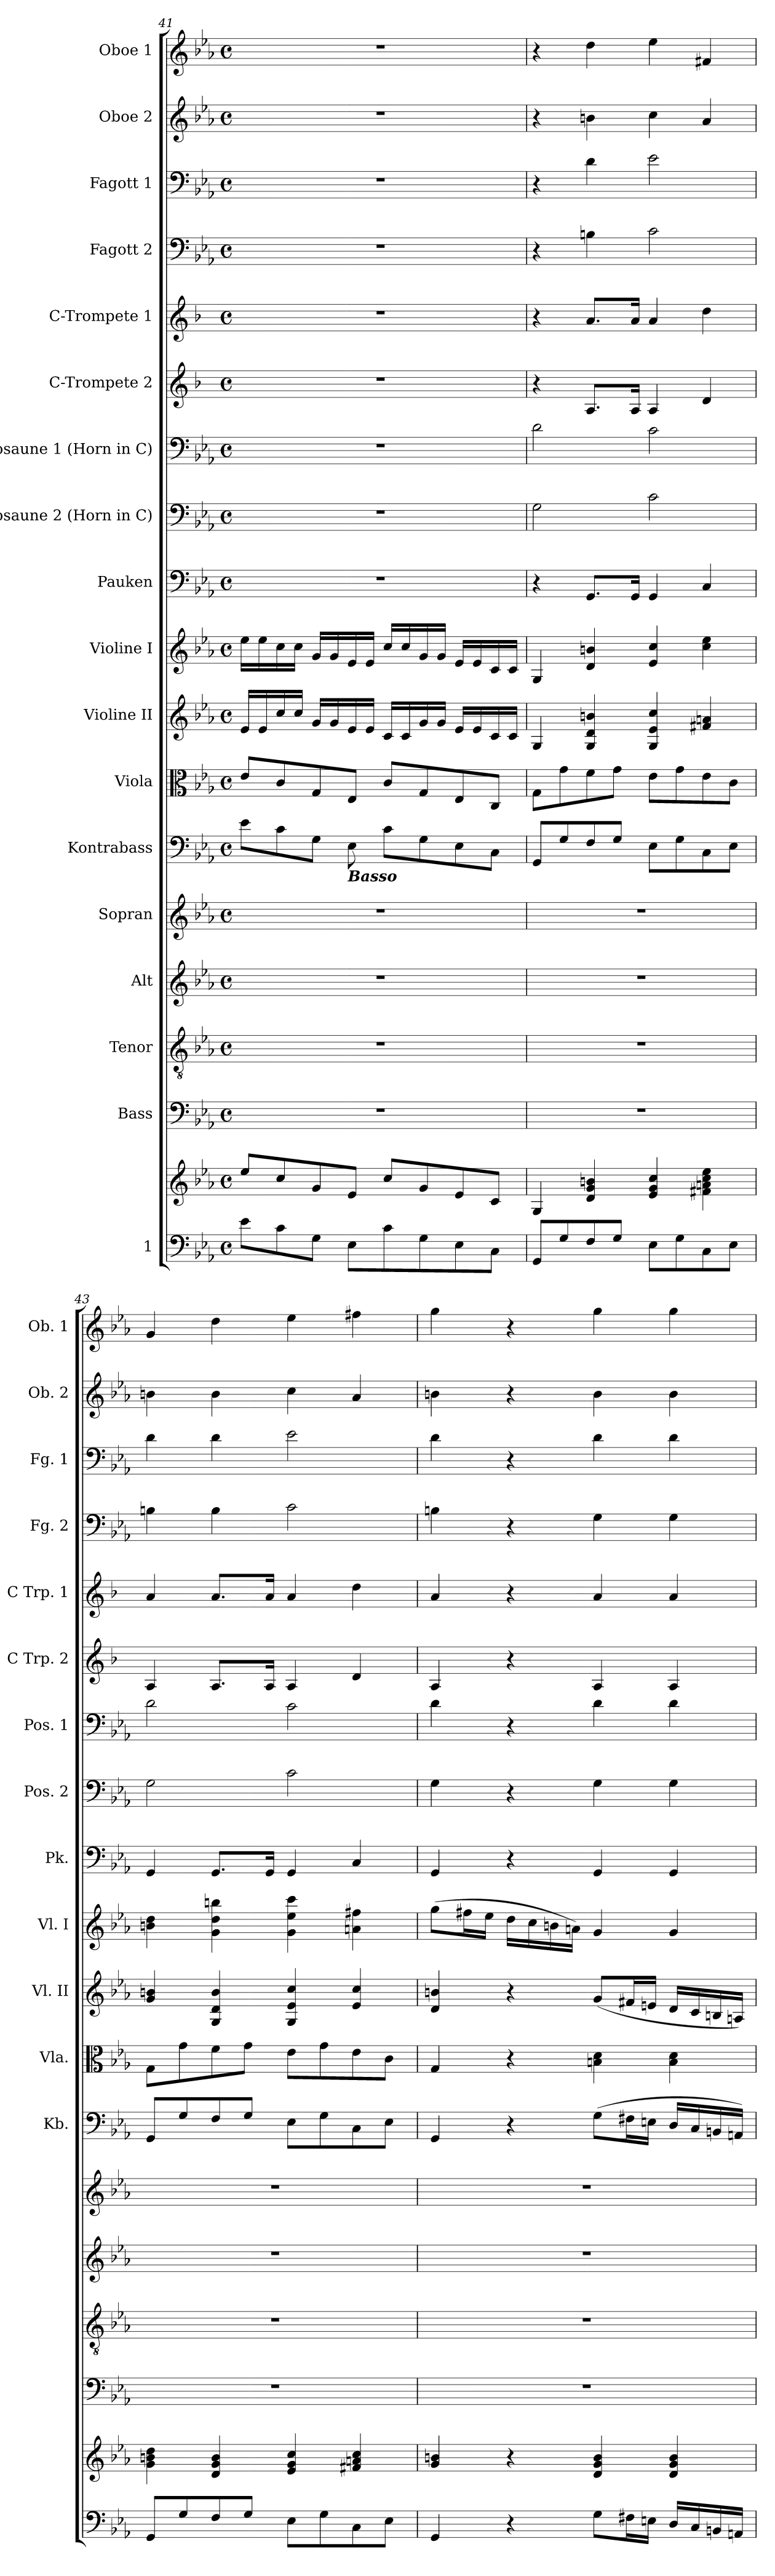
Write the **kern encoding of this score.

**kern	**kern	**kern	**kern	**kern	**kern	**kern	**kern	**kern	**kern	**kern	**kern	**kern	**kern	**kern	**kern	**kern	**kern	**kern
*part18	*part18	*part17	*part16	*part15	*part14	*part13	*part12	*part11	*part10	*part9	*part8	*part7	*part6	*part5	*part4	*part3	*part2	*part1
*staff19	*staff18	*staff17	*staff16	*staff15	*staff14	*staff13	*staff12	*staff11	*staff10	*staff9	*staff8	*staff7	*staff6	*staff5	*staff4	*staff3	*staff2	*staff1
*I"1	*	*I"Bass	*I"Tenor	*I"Alt	*I"Sopran	*I"Kontrabass	*I"Viola	*I"Violine II	*I"Violine I	*I"Pauken	*I"Posaune 2 (Horn in C)	*I"Posaune 1 (Horn in C)	*I"C-Trompete 2	*I"C-Trompete 1	*I"Fagott 2	*I"Fagott 1	*I"Oboe 2	*I"Oboe 1
*	*	*	*	*	*	*I'Kb.	*I'Vla.	*I'Vl. II	*I'Vl. I	*I'Pk.	*I'Pos. 2	*I'Pos. 1	*I'C Trp. 2	*I'C Trp. 1	*I'Fg. 2	*I'Fg. 1	*I'Ob. 2	*I'Ob. 1
*clefF4	*clefG2	*clefF4	*clefGv2	*clefG2	*clefG2	*clefF4	*clefC3	*clefG2	*clefG2	*clefF4	*clefF4	*clefF4	*clefG2	*clefG2	*clefF4	*clefF4	*clefG2	*clefG2
*	*	*	*	*	*	*ITrd7c12	*	*	*	*	*	*	*ITrd1c2	*ITrd1c2	*	*	*	*
*k[b-e-a-]	*k[b-e-a-]	*k[b-e-a-]	*k[b-e-a-]	*k[b-e-a-]	*k[b-e-a-]	*k[b-e-a-]	*k[b-e-a-]	*k[b-e-a-]	*k[b-e-a-]	*k[b-e-a-]	*k[b-e-a-]	*k[b-e-a-]	*k[b-e-a-]	*k[b-e-a-]	*k[b-e-a-]	*k[b-e-a-]	*k[b-e-a-]	*k[b-e-a-]
*E-:	*E-:	*E-:	*E-:	*E-:	*E-:	*E-:	*E-:	*E-:	*E-:	*E-:	*E-:	*E-:	*E-:	*E-:	*E-:	*E-:	*E-:	*E-:
*M4/4	*M4/4	*M4/4	*M4/4	*M4/4	*M4/4	*M4/4	*M4/4	*M4/4	*M4/4	*M4/4	*M4/4	*M4/4	*M4/4	*M4/4	*M4/4	*M4/4	*M4/4	*M4/4
*met(c)	*met(c)	*met(c)	*met(c)	*met(c)	*met(c)	*met(c)	*met(c)	*met(c)	*met(c)	*met(c)	*met(c)	*met(c)	*met(c)	*met(c)	*met(c)	*met(c)	*met(c)	*met(c)
=41	=41	=41	=41	=41	=41	=41	=41	=41	=41	=41	=41	=41	=41	=41	=41	=41	=41	=41
8e-\L	8ee-/L	1r	1r	1r	1r	8E-\L	8e-/L	16e-/LL	16ee-\LL	1r	1r	1r	1r	1r	1r	1r	1r	1r
.	.	.	.	.	.	.	.	16e-/	16ee-\	.	.	.	.	.	.	.	.	.
8c\	8cc/	.	.	.	.	8C\	8c/	16cc/	16cc\	.	.	.	.	.	.	.	.	.
.	.	.	.	.	.	.	.	16cc/JJ	16cc\JJ	.	.	.	.	.	.	.	.	.
8G\J	8g/	.	.	.	.	8GG\J	8G/	16g/LL	16g/LL	.	.	.	.	.	.	.	.	.
.	.	.	.	.	.	.	.	16g/	16g/	.	.	.	.	.	.	.	.	.
!	!	!	!	!	!	!LO:TX:b:Bi:t=Basso	!	!	!	!	!	!	!	!	!	!	!	!
8E-\L	8e-/J	.	.	.	.	8EE-\	8E-/J	16e-/	16e-/	.	.	.	.	.	.	.	.	.
.	.	.	.	.	.	.	.	16e-/JJ	16e-/JJ	.	.	.	.	.	.	.	.	.
8c\	8cc/L	.	.	.	.	8C\L	8c/L	16c/LL	16cc/LL	.	.	.	.	.	.	.	.	.
.	.	.	.	.	.	.	.	16c/	16cc/	.	.	.	.	.	.	.	.	.
8G\	8g/	.	.	.	.	8GG\	8G/	16g/	16g/	.	.	.	.	.	.	.	.	.
.	.	.	.	.	.	.	.	16g/JJ	16g/JJ	.	.	.	.	.	.	.	.	.
8E-\	8e-/	.	.	.	.	8EE-\	8E-/	16e-/LL	16e-/LL	.	.	.	.	.	.	.	.	.
.	.	.	.	.	.	.	.	16e-/	16e-/	.	.	.	.	.	.	.	.	.
8C\J	8c/J	.	.	.	.	8CC\J	8C/J	16c/	16c/	.	.	.	.	.	.	.	.	.
.	.	.	.	.	.	.	.	16c/JJ	16c/JJ	.	.	.	.	.	.	.	.	.
=42	=42	=42	=42	=42	=42	=42	=42	=42	=42	=42	=42	=42	=42	=42	=42	=42	=42	=42
8GG/L	4G/	1r	1r	1r	1r	8GGG/L	8G\L	4G/	4G/	4r	2G\	2d\	4r	4r	4r	4r	4r	4r
8G/	.	.	.	.	.	8GG/	8g\	.	.	.	.	.	.	.	.	.	.	.
8F/	4d/ 4g/ 4bn/	.	.	.	.	8FF/	8f\	4G/ 4d/ 4bn/	4d/ 4bn/	8.GG/L	.	.	8.G/L	8.g/L	4Bn\	4d\	4bn\	4dd\
8G/J	.	.	.	.	.	8GG/J	8g\J	.	.	.	.	.	.	.	.	.	.	.
.	.	.	.	.	.	.	.	.	.	16GG/Jk	.	.	16G/Jk	16g/Jk	.	.	.	.
8E-\L	4e-/ 4g/ 4cc/	.	.	.	.	8EE-\L	8e-\L	4G/ 4e-/ 4cc/	4e-/ 4cc/	4GG/	2c\	2c\	4G/	4g/	2c\	2e-\	4cc\	4ee-\
8G\	.	.	.	.	.	8GG\	8g\	.	.	.	.	.	.	.	.	.	.	.
8C\	4f#X\ 4an\ 4cc\ 4ee-\	.	.	.	.	8CC\	8e-\	4f#X/ 4an/	4cc\ 4ee-\	4C/	.	.	4c/	4cc\	.	.	4a-/	4f#X/
8E-\J	.	.	.	.	.	8EE-\J	8c\J	.	.	.	.	.	.	.	.	.	.	.
=43	=43	=43	=43	=43	=43	=43	=43	=43	=43	=43	=43	=43	=43	=43	=43	=43	=43	=43
8GG/L	4g\ 4bn\ 4dd\	1r	1r	1r	1r	8GGG/L	8G\L	4g/ 4bn/	4bn\ 4dd\	4GG/	2G\	2d\	4G/	4g/	4Bn\	4d\	4bn\	4g/
8G/	.	.	.	.	.	8GG/	8g\	.	.	.	.	.	.	.	.	.	.	.
8F/	4d/ 4g/ 4b/	.	.	.	.	8FF/	8f\	4G/ 4d/ 4b/	4g\ 4dd\ 4bbn\	8.GG/L	.	.	8.G/L	8.g/L	4B\	4d\	4b\	4dd\
8G/J	.	.	.	.	.	8GG/J	8g\J	.	.	.	.	.	.	.	.	.	.	.
.	.	.	.	.	.	.	.	.	.	16GG/Jk	.	.	16G/Jk	16g/Jk	.	.	.	.
8E-\L	4e-/ 4g/ 4cc/	.	.	.	.	8EE-\L	8e-\L	4G/ 4e-/ 4cc/	4g\ 4ee-\ 4ccc\	4GG/	2c\	2c\	4G/	4g/	2c\	2e-\	4cc\	4ee-\
8G\	.	.	.	.	.	8GG\	8g\	.	.	.	.	.	.	.	.	.	.	.
8C\	4f#X/ 4an/ 4cc/	.	.	.	.	8CC\	8e-\	4e-/ 4cc/	4an\ 4ff#X\	4C/	.	.	4c/	4cc\	.	.	4a-/	4ff#X\
8E-\J	.	.	.	.	.	8EE-\J	8c\J	.	.	.	.	.	.	.	.	.	.	.
!!LO:PB:g=z
=44	=44	=44	=44	=44	=44	=44	=44	=44	=44	=44	=44	=44	=44	=44	=44	=44	=44	=44
4GG/	4g/ 4bn/	1r	1r	1r	1r	4GGG/	4G/	4d/ 4bn/	(>8gg\L	4GG/	4G\	4d\	4G/	4g/	4Bn\	4d\	4bn\	4gg\
.	.	.	.	.	.	.	.	.	16ff#X\L	.	.	.	.	.	.	.	.	.
.	.	.	.	.	.	.	.	.	16ee-\JJ	.	.	.	.	.	.	.	.	.
4r	4r	.	.	.	.	4r	4r	4r	16dd\LL	4r	4r	4r	4r	4r	4r	4r	4r	4r
.	.	.	.	.	.	.	.	.	16cc\	.	.	.	.	.	.	.	.	.
.	.	.	.	.	.	.	.	.	16bn\	.	.	.	.	.	.	.	.	.
.	.	.	.	.	.	.	.	.	16an\JJ)	.	.	.	.	.	.	.	.	.
8G\L	4d/ 4g/ 4b/	.	.	.	.	(>8GG\L	4Bn\ 4d\	(<8g/L	4g/	4GG/	4G\	4d\	4G/	4g/	4G\	4d\	4b\	4gg\
16F#X\L	.	.	.	.	.	16FF#X\L	.	16f#X/L	.	.	.	.	.	.	.	.	.	.
16En\JJ	.	.	.	.	.	16EEn\JJ	.	16en/JJ	.	.	.	.	.	.	.	.	.	.
16D/LL	4d/ 4g/ 4b/	.	.	.	.	16DD/LL	4B\ 4d\	16d/LL	4g/	4GG/	4G\	4d\	4G/	4g/	4G\	4d\	4b\	4gg\
16C/	.	.	.	.	.	16CC/	.	16c/	.	.	.	.	.	.	.	.	.	.
16BBn/	.	.	.	.	.	16BBBn/	.	16Bn/	.	.	.	.	.	.	.	.	.	.
16AAn/JJ	.	.	.	.	.	16AAAn/JJ)	.	16An/JJ)	.	.	.	.	.	.	.	.	.	.
=	=	=	=	=	=	=	=	=	=	=	=	=	=	=	=	=	=	=
*-	*-	*-	*-	*-	*-	*-	*-	*-	*-	*-	*-	*-	*-	*-	*-	*-	*-	*-
